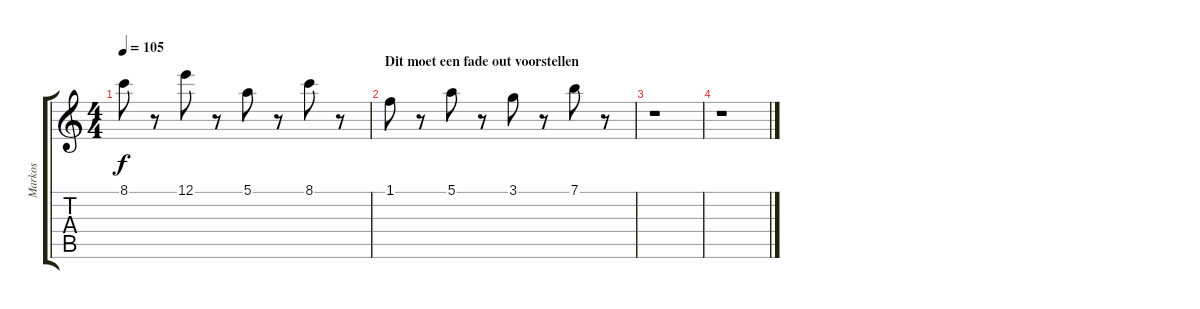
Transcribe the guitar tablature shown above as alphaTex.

\track ("Markos" "Markos") {instrument electricguitarclean}
\staff {score tabs}
\tuning (E4 B3 G3 D3 A2 E2) {hide}
\ts (4 4)
\tempo 105
\clef g2
\ks c
8.1.8{dy f} r.8 12.1.8 r.8 5.1.8 r.8 8.1.8 r.8 |
\section ("" "Dit moet een fade out voorstellen")
1.1.8 r.8 5.1.8 r.8 3.1.8 r.8 7.1.8 r.8 |
r.1 |
r.1
